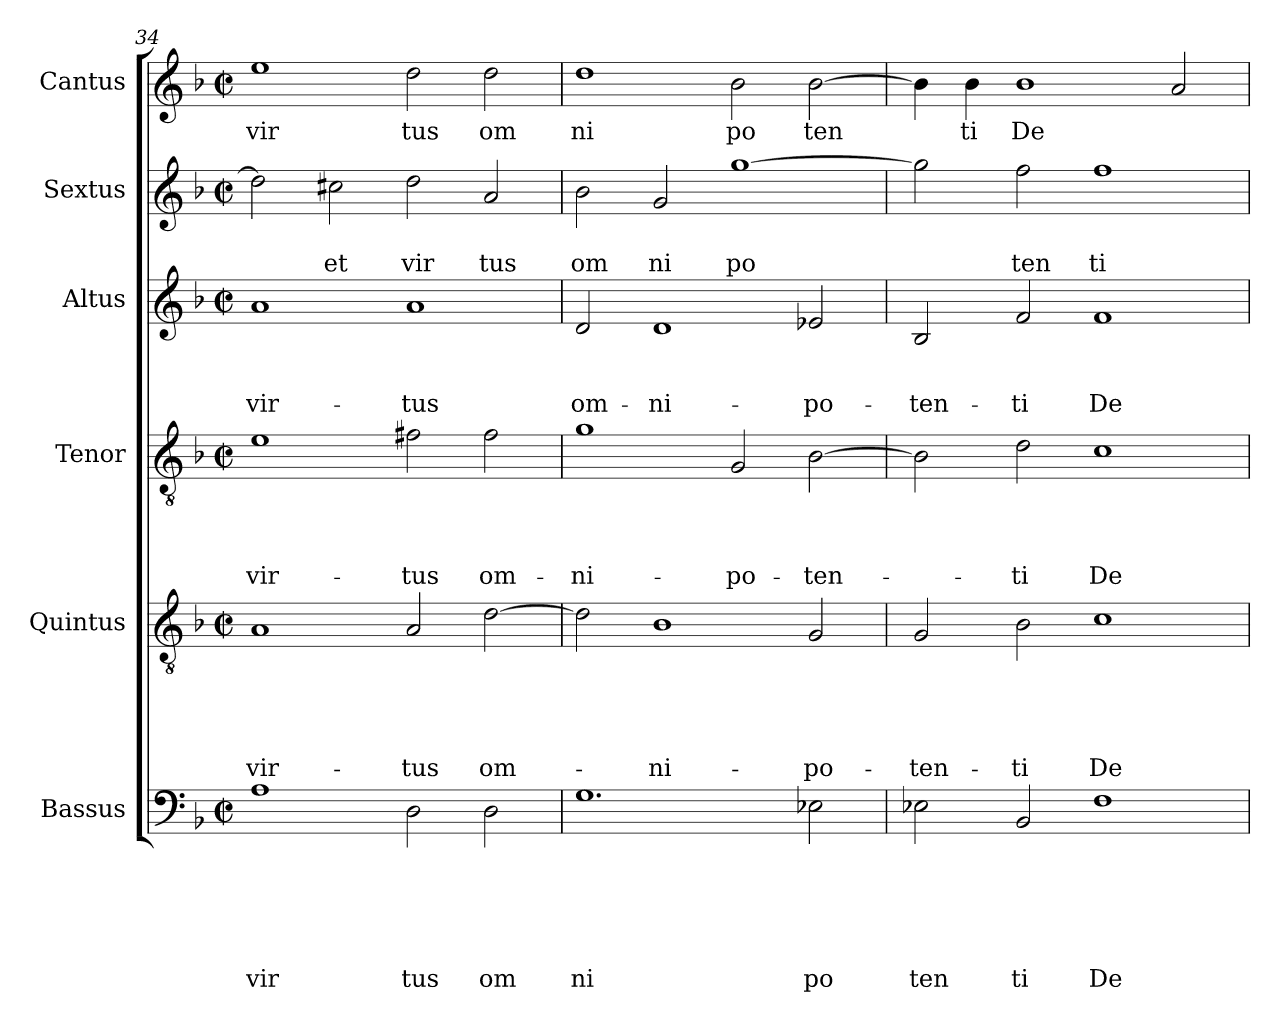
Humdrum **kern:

**kern	**text	**text	**text	**text	**text	**text	**kern	**text	**text	**text	**text	**text	**kern	**text	**text	**text	**text	**kern	**text	**text	**text	**kern	**text	**text	**kern	**text
*part6	*part6	*part6	*part6	*part6	*part6	*part6	*part5	*part5	*part5	*part5	*part5	*part5	*part4	*part4	*part4	*part4	*part4	*part3	*part3	*part3	*part3	*part2	*part2	*part2	*part1	*part1
*staff6	*staff6	*staff6	*staff6	*staff6	*staff6	*staff6	*staff5	*staff5	*staff5	*staff5	*staff5	*staff5	*staff4	*staff4	*staff4	*staff4	*staff4	*staff3	*staff3	*staff3	*staff3	*staff2	*staff2	*staff2	*staff1	*staff1
*I"Bassus	*	*	*	*	*	*	*I"Quintus	*	*	*	*	*	*I"Tenor	*	*	*	*	*I"Altus	*	*	*	*I"Sextus	*	*	*I"Cantus	*
*clefF4	*	*	*	*	*	*	*clefGv2	*	*	*	*	*	*clefGv2	*	*	*	*	*clefG2	*	*	*	*clefG2	*	*	*clefG2	*
*k[b-]	*	*	*	*	*	*	*k[b-]	*	*	*	*	*	*k[b-]	*	*	*	*	*k[b-]	*	*	*	*k[b-]	*	*	*k[b-]	*
*F:	*	*	*	*	*	*	*F:	*	*	*	*	*	*F:	*	*	*	*	*F:	*	*	*	*F:	*	*	*F:	*
*M2/2	*	*	*	*	*	*	*M2/2	*	*	*	*	*	*M2/2	*	*	*	*	*M2/2	*	*	*	*M2/2	*	*	*M2/2	*
*met(c|)	*	*	*	*	*	*	*met(c|)	*	*	*	*	*	*met(c|)	*	*	*	*	*met(c|)	*	*	*	*met(c|)	*	*	*met(c|)	*
=34	=34	=34	=34	=34	=34	=34	=34	=34	=34	=34	=34	=34	=34	=34	=34	=34	=34	=34	=34	=34	=34	=34	=34	=34	=34	=34
!	!	!	!	!	!	!LO:LY:b	!	!	!	!	!	!LO:LY:b	!	!	!	!	!LO:LY:b	!	!	!	!LO:LY:b	!	!	!	!	!LO:LY:b
1A	.	.	.	.	.	vir	1A	.	.	.	.	vir-	1e	.	.	.	vir-	1a	.	.	vir-	2dd\]	.	.	1ee	vir
!	!	!	!	!	!	!	!	!	!	!	!	!	!	!	!	!	!	!	!	!	!	!	!	!LO:LY:b	!	!
.	.	.	.	.	.	.	.	.	.	.	.	.	.	.	.	.	.	.	.	.	.	2cc#X\	.	et	.	.
!	!	!	!	!	!	!LO:LY:b	!	!	!	!	!	!LO:LY:b	!	!	!	!	!LO:LY:b	!	!	!	!LO:LY:b	!	!	!LO:LY:b	!	!LO:LY:b
2D\	.	.	.	.	.	tus	2A/	.	.	.	.	-tus	2f#X\	.	.	.	-tus	1a	.	.	-tus	2dd\	.	vir	2dd\	tus
!	!	!	!	!	!	!LO:LY:b	!	!	!	!	!	!LO:LY:b	!	!	!	!	!LO:LY:b	!	!	!	!	!	!	!LO:LY:b	!	!LO:LY:b
2D\	.	.	.	.	.	om	[>2d\	.	.	.	.	om-	2f#\	.	.	.	om-	.	.	.	.	2a/	.	tus	2dd\	om
=35	=35	=35	=35	=35	=35	=35	=35	=35	=35	=35	=35	=35	=35	=35	=35	=35	=35	=35	=35	=35	=35	=35	=35	=35	=35	=35
!	!	!	!	!	!	!LO:LY:b	!	!	!	!	!	!	!	!	!	!	!LO:LY:b	!	!	!	!LO:LY:b	!	!	!LO:LY:b	!	!LO:LY:b
1.G	.	.	.	.	.	ni	2d\]	.	.	.	.	.	1g	.	.	.	-ni-	2d/	.	.	om-	2b-\	.	om	1dd	ni
!	!	!	!	!	!	!	!	!	!	!	!	!LO:LY:b	!	!	!	!	!	!	!	!	!LO:LY:b	!	!	!LO:LY:b	!	!
.	.	.	.	.	.	.	1B-	.	.	.	.	-ni-	.	.	.	.	.	1d	.	.	-ni-	2g/	.	ni	.	.
!	!	!	!	!	!	!	!	!	!	!	!	!	!	!	!	!	!LO:LY:b	!	!	!	!	!	!	!LO:LY:b	!	!LO:LY:b
.	.	.	.	.	.	.	.	.	.	.	.	.	2G/	.	.	.	-po-	.	.	.	.	[>1gg	.	po	2b-\	po
!	!	!	!	!	!	!LO:LY:b	!	!	!	!	!	!LO:LY:b	!	!	!	!	!LO:LY:b	!	!	!	!LO:LY:b	!	!	!	!	!LO:LY:b
2E-X\	.	.	.	.	.	po	2G/	.	.	.	.	-po-	[>2B-\	.	.	.	-ten-	2e-X/	.	.	-po-	.	.	.	[>2b-\	ten
=36	=36	=36	=36	=36	=36	=36	=36	=36	=36	=36	=36	=36	=36	=36	=36	=36	=36	=36	=36	=36	=36	=36	=36	=36	=36	=36
!	!	!	!	!	!	!LO:LY:b	!	!	!	!	!	!LO:LY:b	!	!	!	!	!	!	!	!	!LO:LY:b	!	!	!	!	!
2E-X\	.	.	.	.	.	ten	2G/	.	.	.	.	-ten-	2B-\]	.	.	.	.	2B-/	.	.	-ten-	2gg\]	.	.	4b-\]	.
!	!	!	!	!	!	!	!	!	!	!	!	!	!	!	!	!	!	!	!	!	!	!	!	!	!	!LO:LY:b
.	.	.	.	.	.	.	.	.	.	.	.	.	.	.	.	.	.	.	.	.	.	.	.	.	4b-\	ti
!	!	!	!	!	!	!LO:LY:b	!	!	!	!	!	!LO:LY:b	!	!	!	!	!LO:LY:b	!	!	!	!LO:LY:b	!	!	!LO:LY:b	!	!LO:LY:b
2BB-/	.	.	.	.	.	ti	2B-\	.	.	.	.	-ti	2d\	.	.	.	-ti	2f/	.	.	-ti	2ff\	.	ten	1b-	De
!	!	!	!	!	!	!LO:LY:b	!	!	!	!	!	!LO:LY:b	!	!	!	!	!LO:LY:b	!	!	!	!LO:LY:b	!	!	!LO:LY:b	!	!
1F	.	.	.	.	.	De	1c	.	.	.	.	De-	1c	.	.	.	De-	1f	.	.	De-	1ff	.	ti	.	.
.	.	.	.	.	.	.	.	.	.	.	.	.	.	.	.	.	.	.	.	.	.	.	.	.	2a/	.
=	=	=	=	=	=	=	=	=	=	=	=	=	=	=	=	=	=	=	=	=	=	=	=	=	=	=
*-	*-	*-	*-	*-	*-	*-	*-	*-	*-	*-	*-	*-	*-	*-	*-	*-	*-	*-	*-	*-	*-	*-	*-	*-	*-	*-
